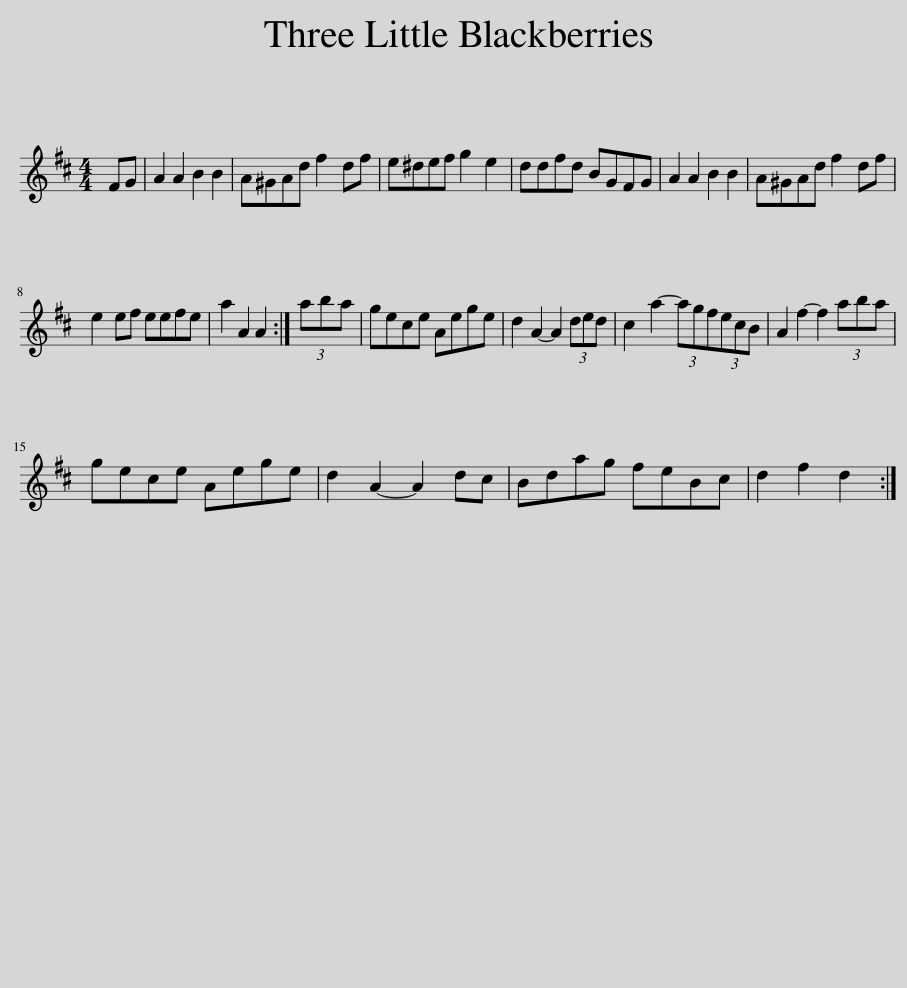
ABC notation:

X:1
L:1/8
M:4/4
I:linebreak $
K:D
V:1 treble
V:1
 FG | A2 A2 B2 B2 | A^GAd f2 df | e^def g2 e2 | ddfd BGFG | %5
 A2 A2 B2 B2 | A^GAd f2 df |$ e2 ef eefe | a2 A2 A2 :| (3aba | %10
 gece Aege | d2 A2- A2 (3ded | c2 a2- (3agf(3ecB | A2 f2- f2 (3aba |$ gece Aege | %15
 d2 A2- A2 dc | Bdag feBc | d2 f2 d2 :| %18
